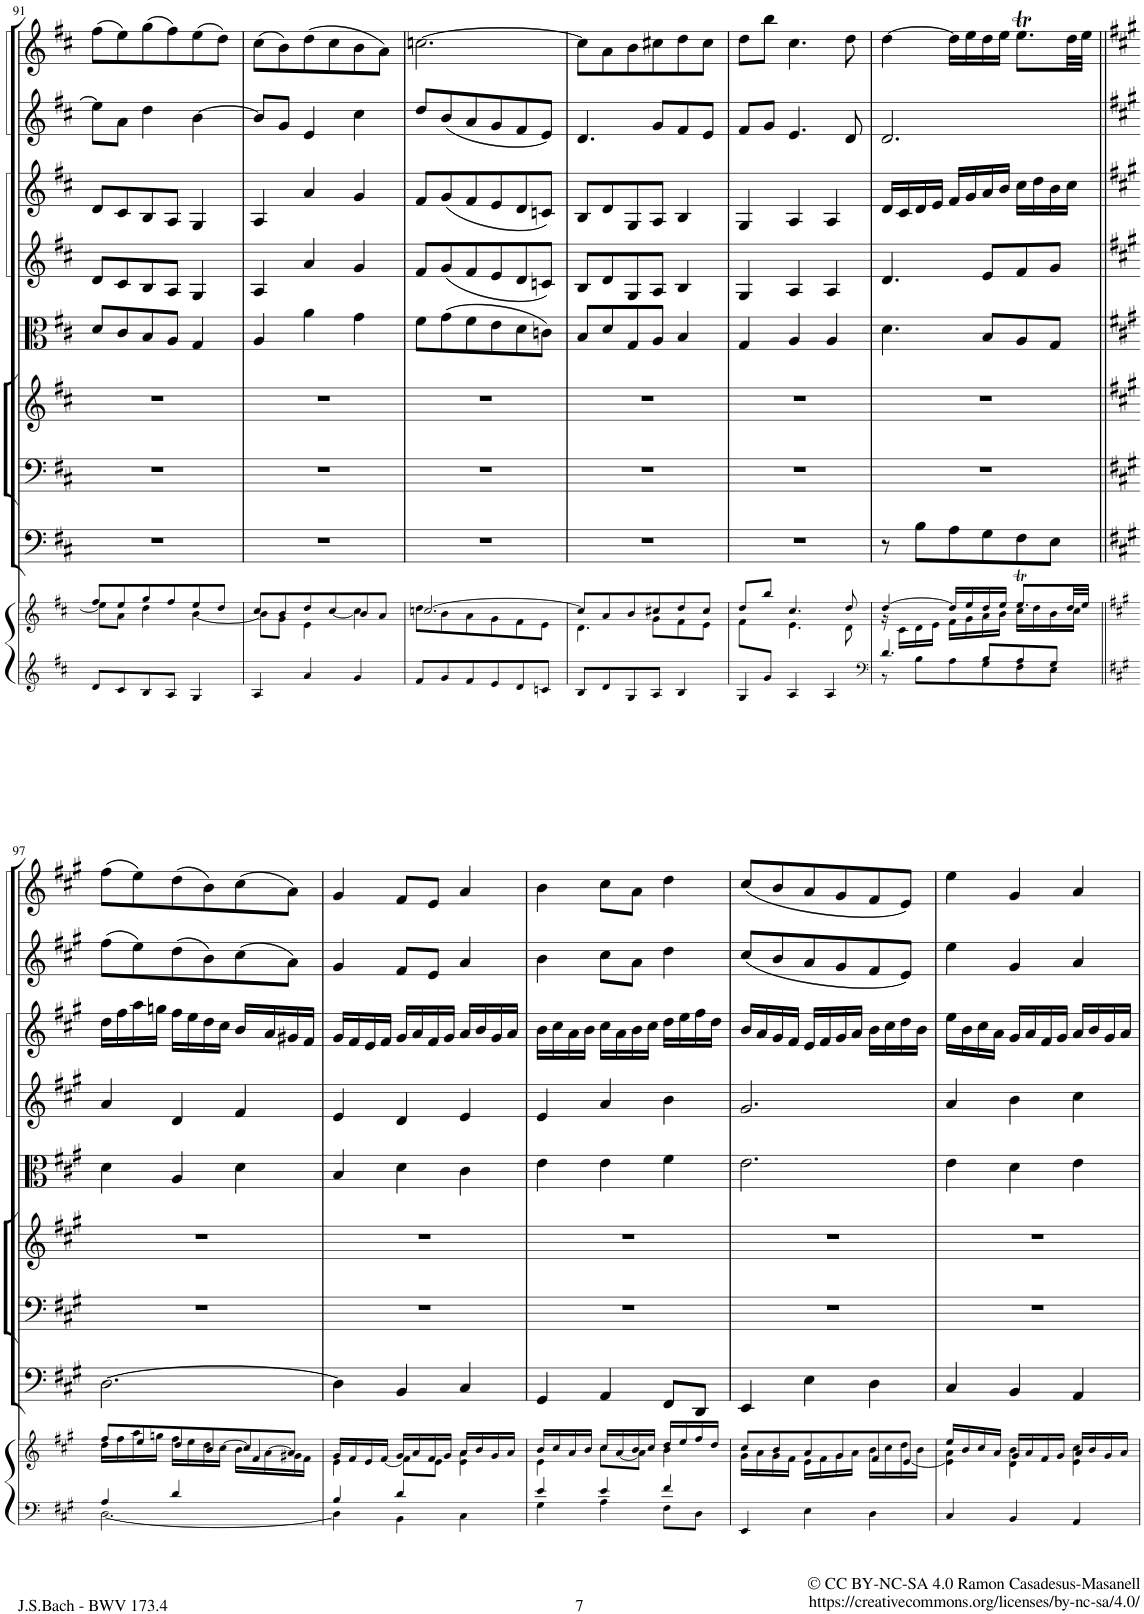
**kern	**kern	**kern	**kern	**kern	**kern	**kern	**kern	**kern	**kern
*part9	*part9	*part8	*part7	*part6	*part5	*part4	*part3	*part2	*part1
*staff10	*staff9	*staff8	*staff7	*staff6	*staff5	*staff4	*staff3	*staff2	*staff1
*I"Piano reduction	*	*I"Continuo	*I"Basso	*I"Soprano	*I"Viola	*I"Violino II	*I"Violino I	*I"Flauto traverso II	*I"Flauto traverso I
*I'Pno	*	*	*	*	*I'Vla	*I'Vln	*I'Vln	*I'Fl	*I'Fl
!!LO:PB:g=z
*clefG2	*clefG2	*clefF4	*clefF4	*clefG2	*clefC3	*clefG2	*clefG2	*clefG2	*clefG2
*k[f#c#]	*k[f#c#]	*k[f#c#]	*k[f#c#]	*k[f#c#]	*k[f#c#]	*k[f#c#]	*k[f#c#]	*k[f#c#]	*k[f#c#]
*M3/4	*M3/4	*M3/4	*M3/4	*M3/4	*M3/4	*M3/4	*M3/4	*M3/4	*M3/4
=91	=91	=91	=91	=91	=91	=91	=91	=91	=91
*	*^	*	*	*	*	*	*	*	*
8d/L	8ff#/L	8ee\L]	2.r	2.r	2.r	8d/L	8d/L	8d/L	8ee\L]	(8ff#\L
8c#/	8ee/	8a\J	.	.	.	8c#/	8c#/	8c#/	8a\J	8ee\)
8B/	8gg/	4dd\	.	.	.	8B/	8B/	8B/	4dd\	(8gg\
8A/J	8ff#/	.	.	.	.	8A/J	8A/J	8A/J	.	8ff#\)
4G/	8ee/	[4b\	.	.	.	4G/	4G/	4G/	[4b\	(8ee\
.	8dd/J	.	.	.	.	.	.	.	.	8dd\J)
=92	=92	=92	=92	=92	=92	=92	=92	=92	=92	=92
4A/	8cc#/L	8b\L]	2.r	2.r	2.r	4A/	4A/	4A/	8b/L]	(8cc#\L
.	8b/	8g\J	.	.	.	.	.	.	8g/J	8b\)
4a/	8dd/	4e\	.	.	.	4a\	4a/	4a/	4e/	(8dd\
.	[<8cc#/	.	.	.	.	.	.	.	.	8cc#\
4g/	8b/	4cc#\]	.	.	.	4g\	4g/	4g/	4cc#\	8b\
.	8a/J	.	.	.	.	.	.	.	.	8a\J)
=93	=93	=93	=93	=93	=93	=93	=93	=93	=93	=93
8f#/L	[2.ccn/	8dd\L	2.r	2.r	2.r	8f#\L	8f#/L	8f#/L	8dd/L	[2.ccn\
8g/	.	8b\	.	.	.	(8g\	(8g/	(8g/	(8b/	.
8f#/	.	8a\	.	.	.	8f#\	8f#/	8f#/	8a/	.
8e/	.	8g\	.	.	.	8e\	8e/	8e/	8g/	.
8d/	.	8f#\	.	.	.	8d\	8d/	8d/	8f#/	.
8cn/J	.	8e\J	.	.	.	8cn\J)	8cn/J)	8cn/J)	8e/J)	.
=94	=94	=94	=94	=94	=94	=94	=94	=94	=94	=94
8B/L	8cc/L]	4.d\	2.r	2.r	2.r	8B/L	8B/L	8B/L	4.d/	8cc\L]
8d/	8a/	.	.	.	.	8d/	8d/	8d/	.	8a\
8G/	8b/	.	.	.	.	8G/	8G/	8G/	.	8b\
8A/J	8cc#X/	8g\L	.	.	.	8A/J	8A/J	8A/J	8g/L	8cc#X\
4B/	8dd/	8f#\	.	.	.	4B/	4B/	4B/	8f#/	8dd\
.	8cc#/J	8e\J	.	.	.	.	.	.	8e/J	8cc#\J
=95	=95	=95	=95	=95	=95	=95	=95	=95	=95	=95
*^	*	*	*	*	*	*	*	*	*	*
8ryy	4G/	8dd/L	8f#\L	2.r	2.r	2.r	4G/	4G/	4G/	8f#/L	8dd\L
8g/J	.	8bb/J	8ryy	.	.	.	.	.	.	8g/J	8bb\J
2ryy	4A/	4.cc#/	4.e\	.	.	.	4A/	4A/	4A/	4.e/	4.cc#\
.	4A/	.	.	.	.	.	4A/	4A/	4A/	.	.
.	.	8dd/	8d\	.	.	.	.	.	.	8d/	8dd\
=96	=96	=96	=96	=96	=96	=96	=96	=96	=96	=96	=96
*clefF4	*	*	*	*	*	*	*	*	*	*	*
4.d/	8r	[4dd/	16r	8r	2.r	2.r	4.d\	4.d/	16d/LL	2.d/	[4dd\
.	.	.	16c#\LL	.	.	.	.	.	16c#/	.	.
.	8B\L	.	16d\	8B\L	.	.	.	.	16d/	.	.
.	.	.	16e\JJ	.	.	.	.	.	16e/JJ	.	.
.	8A\	16dd/LL]	16f#\LL	8A\	.	.	.	.	16f#/LL	.	16dd\LL]
.	.	16ee/	16g\	.	.	.	.	.	16g/	.	16ee\
8B/L	8G\	16dd/	16a\	8G\	.	.	8B/L	8e/L	16a/	.	16dd\
.	.	16ee/JJ	16b\JJ	.	.	.	.	.	16b/JJ	.	16ee\JJ
8A/	8F#\	8.eeT/L	16cc#\LL	8F#\	.	.	8A/	8f#/	16cc#\LL	.	8.eeT\L
.	.	.	16dd\	.	.	.	.	.	16dd\	.	.
8G/J	8E\J	.	16b\	8E\J	.	.	8G/J	8g/J	16b\	.	.
.	.	32dd/LL	16cc#\JJ	.	.	.	.	.	16cc#\JJ	.	32dd\LL
.	.	32ee/JJJ	.	.	.	.	.	.	.	.	32ee\JJJ
*	*	*v	*v	*	*	*	*	*	*	*	*
!!LO:LB:g=z
=97||	=97||	=97||	=97||	=97||	=97||	=97||	=97||	=97||	=97||	=97||
*k[f#c#g#]	*	*k[f#c#g#]	*k[f#c#g#]	*k[f#c#g#]	*k[f#c#g#]	*k[f#c#g#]	*k[f#c#g#]	*k[f#c#g#]	*k[f#c#g#]	*k[f#c#g#]
*	*	*^	*	*	*	*	*	*	*	*
*	*	*	*^	*	*	*	*	*	*	*	*
4A/	[2.D\	8ff#/L	16dd\LL	2ryy	[2.D\	2.r	2.r	4d\	4a/	16dd\LL	(8ff#\L	(8ff#\L
.	.	.	16ff#\	.	.	.	.	.	.	16ff#\	.	.
.	.	8ee/	16aa\	.	.	.	.	.	.	16aa\	8ee\)	8ee\)
.	.	.	16ggn\JJ	.	.	.	.	.	.	16ggn\JJ	.	.
4d/	.	8dd/	16ff#\LL	.	.	.	.	4A/	4d/	16ff#\LL	(8dd\	(8dd\
.	.	.	16ee\	.	.	.	.	.	.	16ee\	.	.
.	.	8b/	16dd\	.	.	.	.	.	.	16dd\	8b\)	8b\)
.	.	.	[>16cc#\JJ	.	.	.	.	.	.	16cc#\JJ	.	.
4ryy	.	8cc#/]	16b\LL	4f#/	.	.	.	4d\	4f#/	16b/LL	(8cc#\	(8cc#\
.	.	.	[>16a\	.	.	.	.	.	.	16a/	.	.
.	.	8a/J]	16g#X\	.	.	.	.	.	.	16g#X/	8a\J)	8a\J)
.	.	.	16f#\JJ	.	.	.	.	.	.	16f#/JJ	.	.
*	*	*	*v	*v	*	*	*	*	*	*	*	*
=98	=98	=98	=98	=98	=98	=98	=98	=98	=98	=98	=98
4B/	4D\]	16g#/LL	4e\	4D\]	2.r	2.r	4B/	4e/	16g#/LL	4g#/	4g#/
.	.	16f#/	.	.	.	.	.	.	16f#/	.	.
.	.	16e/	.	.	.	.	.	.	16e/	.	.
.	.	[<16f#/JJ	.	.	.	.	.	.	16f#/JJ	.	.
4d/	4BB\	16g#/LL	8f#\L]	4BB/	.	.	4d\	4d/	16g#/LL	8f#/L	8f#/L
.	.	16a/	.	.	.	.	.	.	16a/	.	.
.	.	16f#/	8e\J	.	.	.	.	.	16f#/	8e/J	8e/J
.	.	16g#/JJ	.	.	.	.	.	.	16g#/JJ	.	.
4ryy	4C#\	16a/LL	4e\ 4a\	4C#/	.	.	4c#\	4e/	16a/LL	4a/	4a/
.	.	16b/	.	.	.	.	.	.	16b/	.	.
.	.	16g#/	.	.	.	.	.	.	16g#/	.	.
.	.	16a/JJ	.	.	.	.	.	.	16a/JJ	.	.
=99	=99	=99	=99	=99	=99	=99	=99	=99	=99	=99	=99
4e/	4G#\	16b/LL	4e\	4GG#/	2.r	2.r	4e\	4e/	16b\LL	4b\	4b\
.	.	16cc#/	.	.	.	.	.	.	16cc#\	.	.
.	.	16a/	.	.	.	.	.	.	16a\	.	.
.	.	16b/JJ	.	.	.	.	.	.	16b\JJ	.	.
4e/	4A\	16cc#/LL	8cc#\L	4AA/	.	.	4e\	4a/	16cc#\LL	8cc#\L	8cc#\L
.	.	[<16a/	.	.	.	.	.	.	16a\	.	.
.	.	16b/	8a\J]	.	.	.	.	.	16b\	8a\J	8a\J
.	.	16cc#/JJ	.	.	.	.	.	.	16cc#\JJ	.	.
4f#/	8F#\L	16dd/LL	4b\	8FF#/L	.	.	4f#\	4b\	16dd\LL	4dd\	4dd\
.	.	16ee/	.	.	.	.	.	.	16ee\	.	.
.	8D\J	16ff#/	.	8DD/J	.	.	.	.	16ff#\	.	.
.	.	16dd/JJ	.	.	.	.	.	.	16dd\JJ	.	.
*v	*v	*	*	*	*	*	*	*	*	*	*
=100	=100	=100	=100	=100	=100	=100	=100	=100	=100	=100
4EE/	8cc#/L	16g#\LL	4EE/	2.r	2.r	2.e\	2.g#/	16b/LL	(8cc#/L	(8cc#/L
.	.	16a\	.	.	.	.	.	16a/	.	.
.	8b/	16g#\	.	.	.	.	.	16g#/	8b/	8b/
.	.	16f#\JJ	.	.	.	.	.	16f#/JJ	.	.
4E\	8a/	16e\LL	4E\	.	.	.	.	16e/LL	8a/	8a/
.	.	16f#\	.	.	.	.	.	16f#/	.	.
.	8g#/	16g#\	.	.	.	.	.	16g#/	8g#/	8g#/
.	.	16a\JJ	.	.	.	.	.	16a/JJ	.	.
4D\	8f#/	16b\LL	4D\	.	.	.	.	16b\LL	8f#/	8f#/
.	.	16cc#\	.	.	.	.	.	16cc#\	.	.
.	[<8e/J	16dd\	.	.	.	.	.	16dd\	8e/J)	8e/J)
.	.	16b\JJ	.	.	.	.	.	16b\JJ	.	.
=101	=101	=101	=101	=101	=101	=101	=101	=101	=101	=101
4C#/	16ee/LL	4e\] 4a\	4C#/	2.r	2.r	4e\	4a/	16ee\LL	4ee\	4ee\
.	16b/	.	.	.	.	.	.	16b\	.	.
.	16cc#/	.	.	.	.	.	.	16cc#\	.	.
.	16a/JJ	.	.	.	.	.	.	16a\JJ	.	.
4BB/	16g#/LL	4d\ 4b\	4BB/	.	.	4d\	4b\	16g#/LL	4g#/	4g#/
.	16a/	.	.	.	.	.	.	16a/	.	.
.	16f#/	.	.	.	.	.	.	16f#/	.	.
.	16g#/JJ	.	.	.	.	.	.	16g#/JJ	.	.
4AA/	16a/LL	4e\ 4cc#\	4AA/	.	.	4e\	4cc#\	16a/LL	4a/	4a/
.	16b/	.	.	.	.	.	.	16b/	.	.
.	16g#/	.	.	.	.	.	.	16g#/	.	.
.	16a/JJ	.	.	.	.	.	.	16a/JJ	.	.
*	*v	*v	*	*	*	*	*	*	*	*
=	=	=	=	=	=	=	=	=	=
*-	*-	*-	*-	*-	*-	*-	*-	*-	*-
